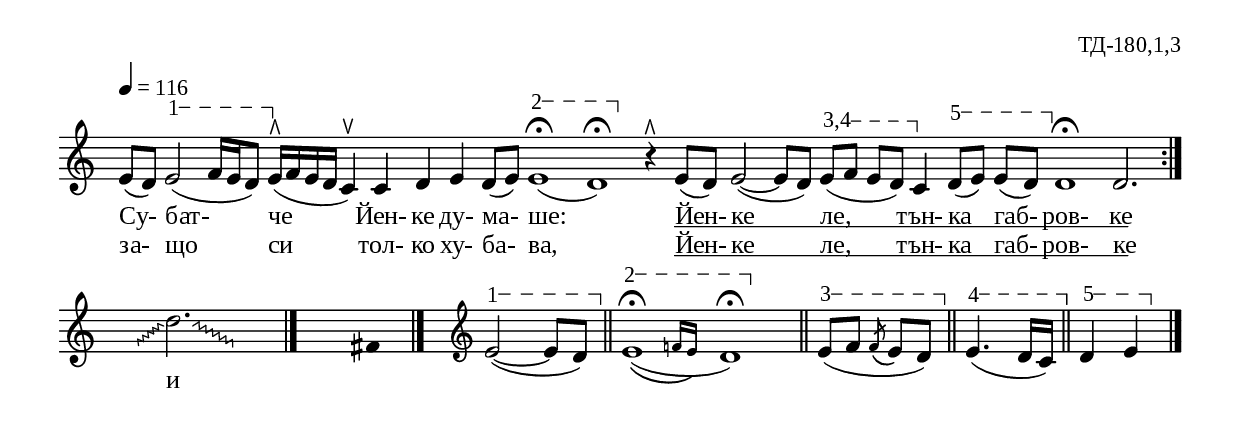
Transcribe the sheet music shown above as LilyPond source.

%{
td_180_1_03
%}

\include "td-preamble.ly"

\score {
\relative c' {
\tempo 4 = 116
\cadenzaOn
\phrasingSlurDown
\override Glissando #'style = #'zigzag
e8[( d]) 
\varA
e2\startTextSpan( f16[ e d8\stopTextSpan]) 
e16^\rtoe[( f e d] c4^\ltoe) c d e d8[( e]) 
\varB
e1\startTextSpan\fermata( d1\stopTextSpan\fermata) 
r4^\rtoe
e8[( d]) e2(~ e8[ d])
\bar ""
\varCD
e8\startTextSpan[( f] e[ d\stopTextSpan]) 
c4 
\varE
d8\startTextSpan[( e]) e[( d\stopTextSpan]) 
d1\fermata d2.
 \bar ":|" 
\hideNotes f4\glissando \unHideNotes d'2.\glissando \hideNotes f,4 \unHideNotes 
 \bar "|." 
s4 \fixB fis \fixC
  \bar "|." 
s16 \clef treble
\varA
e2\startTextSpan(~ e8[ d\stopTextSpan]) \bar "||"
\varB
\afterGrace e1\startTextSpan\fermata(\( { f16[ e]\) } d1\stopTextSpan\fermata) \bar "||"
\varC
e8\startTextSpan[( f] \grace { \stdB f8\( \stdE } e\)[ d\stopTextSpan]) \bar "||"
\varD
e4.\startTextSpan( d16[ c\stopTextSpan]) \bar "||"
\varE
d4\startTextSpan e\stopTextSpan
  \bar "|."  
}
\addlyrics { Су- бат- че Йен- ке ду- ма- ше: 
Йен- \startTextSpan ке ле, тън- ка габ- ров- ке \stopTextSpan }
\addlyrics { за- що си тол- ко ху- ба- ва,  
Йен- \startTextSpan ке ле, тън- ка габ- ров- ке \stopTextSpan " " и  }
%
\layout {
   \context { 
	    \Staff \remove "Time_signature_engraver" } 
  indent = #0
  line-width = 190\mm
  ragged-right=##f
\context {
      \Lyrics
      \consists "Text_spanner_engraver"
      \override TextSpanner #'direction = #DOWN
      \override TextSpanner #'style = #'line    
      \override TextSpanner #'outside-staff-priority = ##f
      \override TextSpanner #'padding = #0.2 % sets the distance of the line from the lyrics
      \override TextSpanner #'bound-details =
      #`((left . ((Y . 0)
                  (padding . 0)
                  (attach-dir . ,LEFT)))
         (left-broken . ((end-on-note . #t)))
         (right . ((Y . 0)
                   (padding . 0)
                   (attach-dir . ,RIGHT))))
    }
  
}
%
\midi { 
	\context {
		\Score tempoWholesPerMinute = #(ly:make-moment 116 4)
		}
	}
}
%
\header{
  opus = "ТД-180,1,3"
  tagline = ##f
}


